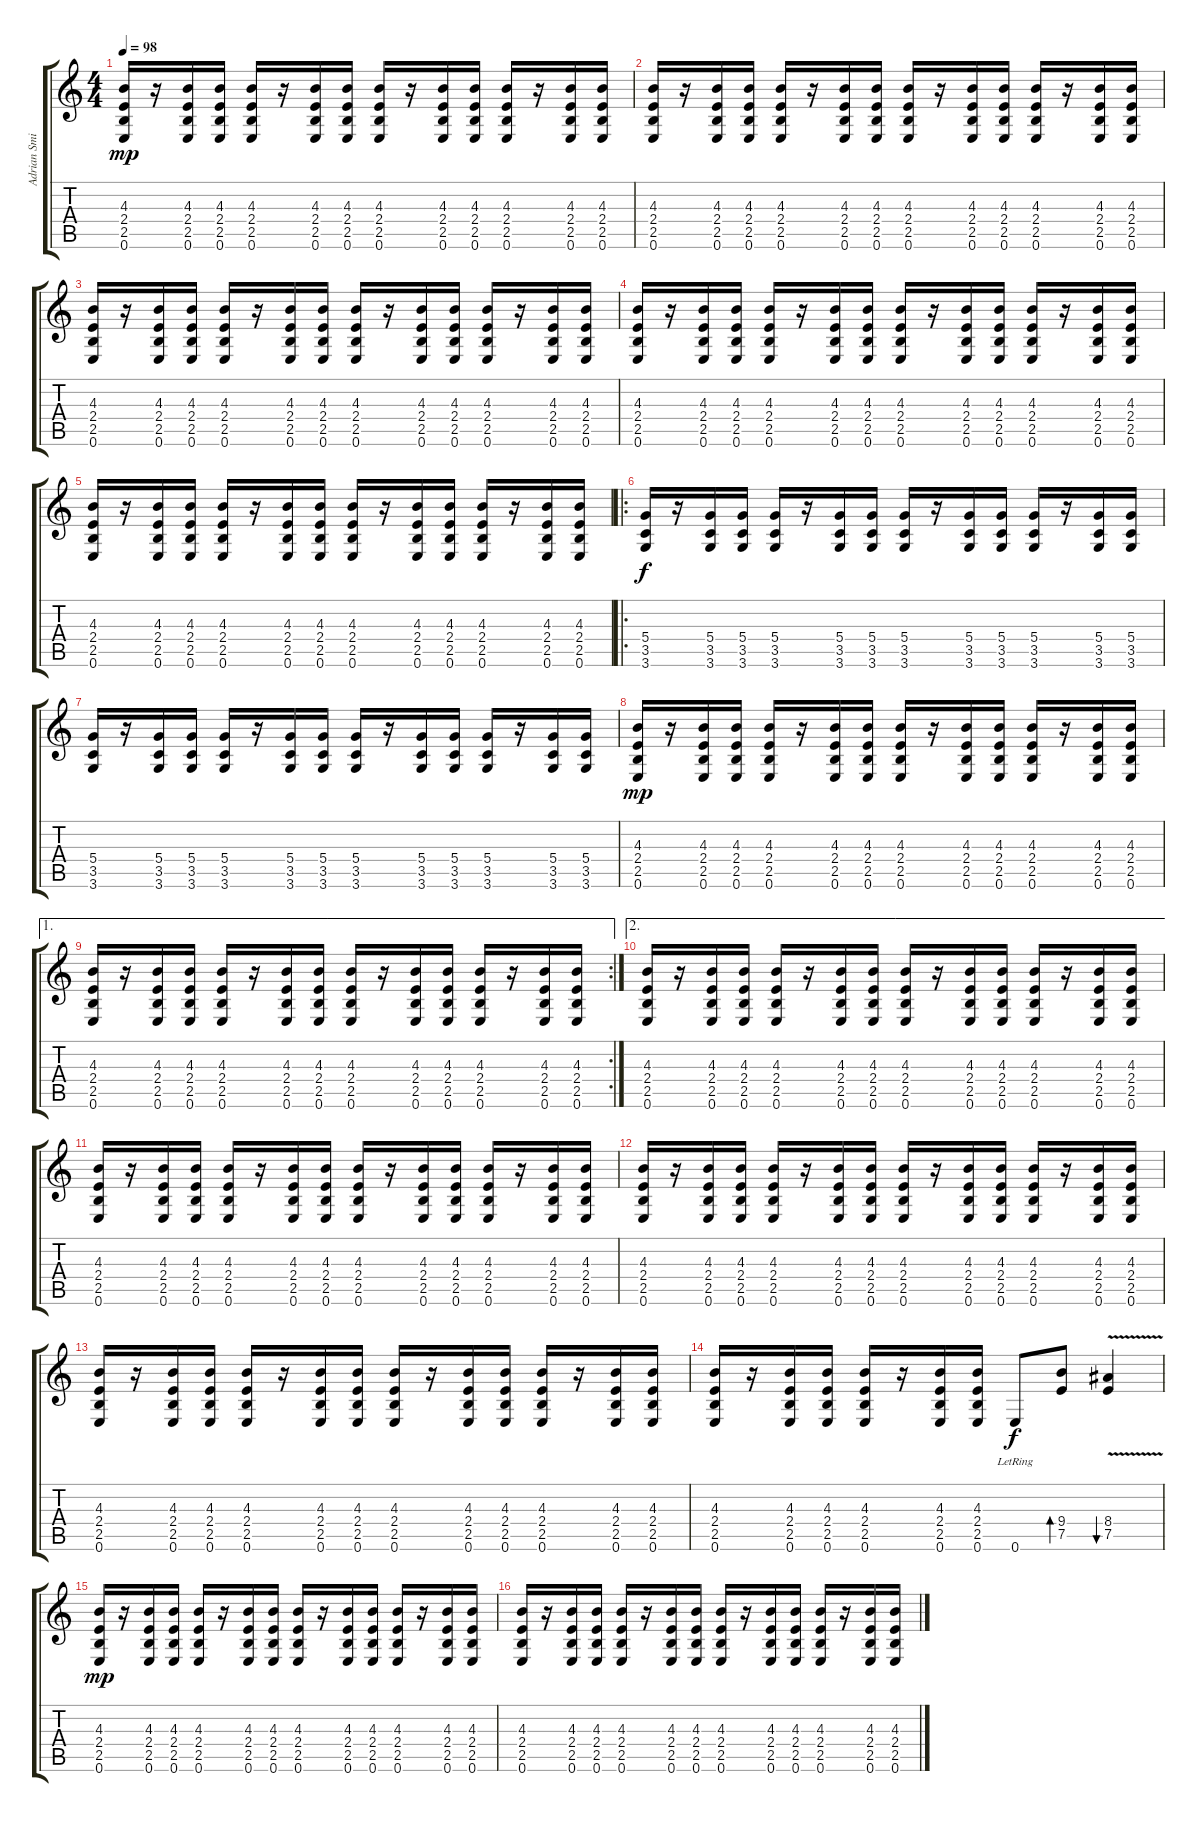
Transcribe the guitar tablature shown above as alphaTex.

\track ("Adrian Smith" "Adrian Smi") {instrument distortionguitar}
\staff {score tabs}
\tuning (E4 B3 G3 D3 A2 E2) {hide}
\ts (4 4)
\tempo 98
\clef g2
\ks c
(4.3 2.4 2.5 0.6).16{dy mp} r.16 (4.3 2.4 2.5 0.6).16 (4.3 2.4 2.5 0.6).16 (4.3 2.4 2.5 0.6).16 r.16 (4.3 2.4 2.5 0.6).16 (4.3 2.4 2.5 0.6).16 (4.3 2.4 2.5 0.6).16 r.16 (4.3 2.4 2.5 0.6).16 (4.3 2.4 2.5 0.6).16 (4.3 2.4 2.5 0.6).16 r.16 (4.3 2.4 2.5 0.6).16 (4.3 2.4 2.5 0.6).16 |
(4.3 2.4 2.5 0.6).16 r.16 (4.3 2.4 2.5 0.6).16 (4.3 2.4 2.5 0.6).16 (4.3 2.4 2.5 0.6).16 r.16 (4.3 2.4 2.5 0.6).16 (4.3 2.4 2.5 0.6).16 (4.3 2.4 2.5 0.6).16 r.16 (4.3 2.4 2.5 0.6).16 (4.3 2.4 2.5 0.6).16 (4.3 2.4 2.5 0.6).16 r.16 (4.3 2.4 2.5 0.6).16 (4.3 2.4 2.5 0.6).16 |
(4.3 2.4 2.5 0.6).16 r.16 (4.3 2.4 2.5 0.6).16 (4.3 2.4 2.5 0.6).16 (4.3 2.4 2.5 0.6).16 r.16 (4.3 2.4 2.5 0.6).16 (4.3 2.4 2.5 0.6).16 (4.3 2.4 2.5 0.6).16 r.16 (4.3 2.4 2.5 0.6).16 (4.3 2.4 2.5 0.6).16 (4.3 2.4 2.5 0.6).16 r.16 (4.3 2.4 2.5 0.6).16 (4.3 2.4 2.5 0.6).16 |
(4.3 2.4 2.5 0.6).16 r.16 (4.3 2.4 2.5 0.6).16 (4.3 2.4 2.5 0.6).16 (4.3 2.4 2.5 0.6).16 r.16 (4.3 2.4 2.5 0.6).16 (4.3 2.4 2.5 0.6).16 (4.3 2.4 2.5 0.6).16 r.16 (4.3 2.4 2.5 0.6).16 (4.3 2.4 2.5 0.6).16 (4.3 2.4 2.5 0.6).16 r.16 (4.3 2.4 2.5 0.6).16 (4.3 2.4 2.5 0.6).16 |
(4.3 2.4 2.5 0.6).16 r.16 (4.3 2.4 2.5 0.6).16 (4.3 2.4 2.5 0.6).16 (4.3 2.4 2.5 0.6).16 r.16 (4.3 2.4 2.5 0.6).16 (4.3 2.4 2.5 0.6).16 (4.3 2.4 2.5 0.6).16 r.16 (4.3 2.4 2.5 0.6).16 (4.3 2.4 2.5 0.6).16 (4.3 2.4 2.5 0.6).16 r.16 (4.3 2.4 2.5 0.6).16 (4.3 2.4 2.5 0.6).16 |
\ro
(5.4 3.5 3.6).16{dy f volume 13} r.16 (5.4 3.5 3.6).16 (5.4 3.5 3.6).16 (5.4 3.5 3.6).16 r.16 (5.4 3.5 3.6).16 (5.4 3.5 3.6).16 (5.4 3.5 3.6).16 r.16 (5.4 3.5 3.6).16 (5.4 3.5 3.6).16 (5.4 3.5 3.6).16 r.16 (5.4 3.5 3.6).16 (5.4 3.5 3.6).16 |
(5.4 3.5 3.6).16 r.16 (5.4 3.5 3.6).16 (5.4 3.5 3.6).16 (5.4 3.5 3.6).16 r.16 (5.4 3.5 3.6).16 (5.4 3.5 3.6).16 (5.4 3.5 3.6).16 r.16 (5.4 3.5 3.6).16 (5.4 3.5 3.6).16 (5.4 3.5 3.6).16 r.16 (5.4 3.5 3.6).16 (5.4 3.5 3.6).16 |
(4.3 2.4 2.5 0.6).16{dy mp} r.16 (4.3 2.4 2.5 0.6).16 (4.3 2.4 2.5 0.6).16 (4.3 2.4 2.5 0.6).16 r.16 (4.3 2.4 2.5 0.6).16 (4.3 2.4 2.5 0.6).16 (4.3 2.4 2.5 0.6).16 r.16 (4.3 2.4 2.5 0.6).16 (4.3 2.4 2.5 0.6).16 (4.3 2.4 2.5 0.6).16 r.16 (4.3 2.4 2.5 0.6).16 (4.3 2.4 2.5 0.6).16 |
\ae 1
\rc 2
(4.3 2.4 2.5 0.6).16 r.16 (4.3 2.4 2.5 0.6).16 (4.3 2.4 2.5 0.6).16 (4.3 2.4 2.5 0.6).16 r.16 (4.3 2.4 2.5 0.6).16 (4.3 2.4 2.5 0.6).16 (4.3 2.4 2.5 0.6).16 r.16 (4.3 2.4 2.5 0.6).16 (4.3 2.4 2.5 0.6).16 (4.3 2.4 2.5 0.6).16 r.16 (4.3 2.4 2.5 0.6).16 (4.3 2.4 2.5 0.6).16 |
\ae 2
(4.3 2.4 2.5 0.6).16{volume 10} r.16 (4.3 2.4 2.5 0.6).16 (4.3 2.4 2.5 0.6).16 (4.3 2.4 2.5 0.6).16 r.16 (4.3 2.4 2.5 0.6).16 (4.3 2.4 2.5 0.6).16 (4.3 2.4 2.5 0.6).16 r.16 (4.3 2.4 2.5 0.6).16 (4.3 2.4 2.5 0.6).16 (4.3 2.4 2.5 0.6).16 r.16 (4.3 2.4 2.5 0.6).16 (4.3 2.4 2.5 0.6).16 |
(4.3 2.4 2.5 0.6).16 r.16 (4.3 2.4 2.5 0.6).16 (4.3 2.4 2.5 0.6).16 (4.3 2.4 2.5 0.6).16 r.16 (4.3 2.4 2.5 0.6).16 (4.3 2.4 2.5 0.6).16 (4.3 2.4 2.5 0.6).16 r.16 (4.3 2.4 2.5 0.6).16 (4.3 2.4 2.5 0.6).16 (4.3 2.4 2.5 0.6).16 r.16 (4.3 2.4 2.5 0.6).16 (4.3 2.4 2.5 0.6).16 |
(4.3 2.4 2.5 0.6).16 r.16 (4.3 2.4 2.5 0.6).16 (4.3 2.4 2.5 0.6).16 (4.3 2.4 2.5 0.6).16 r.16 (4.3 2.4 2.5 0.6).16 (4.3 2.4 2.5 0.6).16 (4.3 2.4 2.5 0.6).16 r.16 (4.3 2.4 2.5 0.6).16 (4.3 2.4 2.5 0.6).16 (4.3 2.4 2.5 0.6).16 r.16 (4.3 2.4 2.5 0.6).16 (4.3 2.4 2.5 0.6).16 |
(4.3 2.4 2.5 0.6).16 r.16 (4.3 2.4 2.5 0.6).16 (4.3 2.4 2.5 0.6).16 (4.3 2.4 2.5 0.6).16 r.16 (4.3 2.4 2.5 0.6).16 (4.3 2.4 2.5 0.6).16 (4.3 2.4 2.5 0.6).16 r.16 (4.3 2.4 2.5 0.6).16 (4.3 2.4 2.5 0.6).16 (4.3 2.4 2.5 0.6).16 r.16 (4.3 2.4 2.5 0.6).16 (4.3 2.4 2.5 0.6).16 |
(4.3 2.4 2.5 0.6).16 r.16 (4.3 2.4 2.5 0.6).16 (4.3 2.4 2.5 0.6).16 (4.3 2.4 2.5 0.6).16 r.16 (4.3 2.4 2.5 0.6).16 (4.3 2.4 2.5 0.6).16 0.6{lr}.8{dy f volume 11} (9.4 7.5).8{bd 240} (8.4{v} 7.5{v}).4{bu 240} |
(4.3 2.4 2.5 0.6).16{dy mp volume 10} r.16 (4.3 2.4 2.5 0.6).16 (4.3 2.4 2.5 0.6).16 (4.3 2.4 2.5 0.6).16 r.16 (4.3 2.4 2.5 0.6).16 (4.3 2.4 2.5 0.6).16 (4.3 2.4 2.5 0.6).16 r.16 (4.3 2.4 2.5 0.6).16 (4.3 2.4 2.5 0.6).16 (4.3 2.4 2.5 0.6).16 r.16 (4.3 2.4 2.5 0.6).16 (4.3 2.4 2.5 0.6).16 |
(4.3 2.4 2.5 0.6).16 r.16 (4.3 2.4 2.5 0.6).16 (4.3 2.4 2.5 0.6).16 (4.3 2.4 2.5 0.6).16 r.16 (4.3 2.4 2.5 0.6).16 (4.3 2.4 2.5 0.6).16 (4.3 2.4 2.5 0.6).16 r.16 (4.3 2.4 2.5 0.6).16 (4.3 2.4 2.5 0.6).16 (4.3 2.4 2.5 0.6).16 r.16 (4.3 2.4 2.5 0.6).16 (4.3 2.4 2.5 0.6).16
